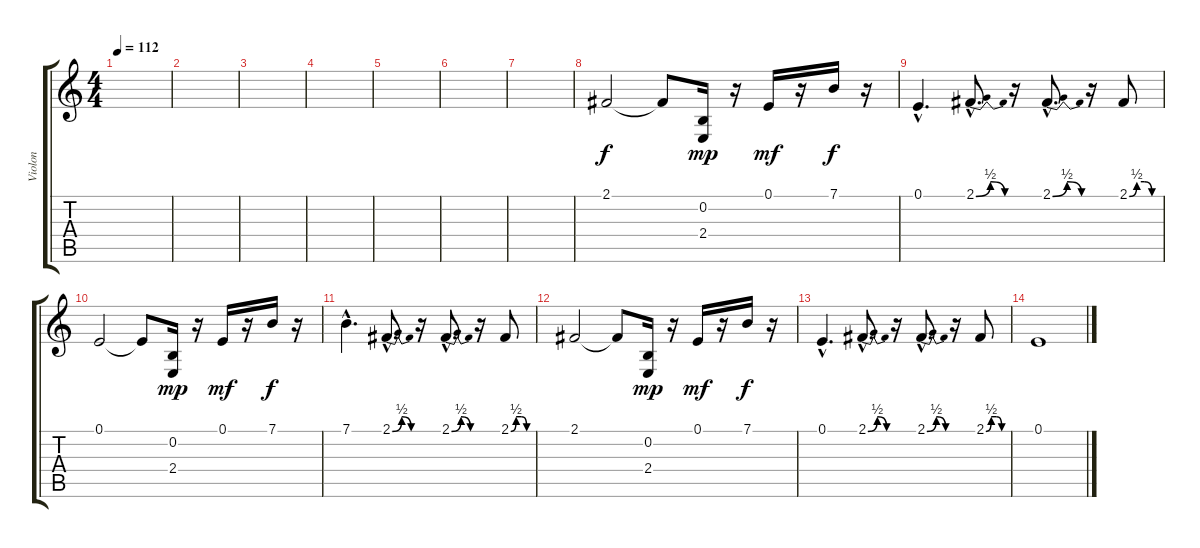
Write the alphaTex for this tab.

\track ("Violon" "Violon") {instrument viola}
\staff {score tabs}
\tuning (E4 B3 G3 D3 A2 E2) {hide}
\ts (4 4)
\tempo 112
\clef g2
\ks c
|
|
|
|
|
|
|
2.1.2 2.1{t}.8 (0.2 2.4).16{dy mp} r.16 0.1.16{dy mf} r.16 7.1.16{dy f} r.16 |
0.1{hac}.4{d} 2.1{be (bendrelease 0 0 30 2 30 2 60 0) hac}.8{d} r.16 2.1{be (bendrelease 0 0 30 2 30 2 60 0) hac}.8{d} r.16 2.1{be (custom 0 0 15 2 30 2 45 0 60 0)}.8 |
0.1.2 0.1{t}.8 (0.2 2.4).16{dy mp} r.16 0.1.16{dy mf} r.16 7.1.16{dy f} r.16 |
7.1{hac}.4{d} 2.1{be (bendrelease 0 0 30 2 30 2 60 0) hac}.8{d} r.16 2.1{be (bendrelease 0 0 30 2 30 2 60 0) hac}.8{d} r.16 2.1{be (custom 0 0 15 2 30 2 45 0 60 0)}.8 |
2.1.2 2.1{t}.8 (0.2 2.4).16{dy mp} r.16 0.1.16{dy mf} r.16 7.1.16{dy f} r.16 |
0.1{hac}.4{d} 2.1{be (bendrelease 0 0 30 2 30 2 60 0) hac}.8{d} r.16 2.1{be (bendrelease 0 0 30 2 30 2 60 0) hac}.8{d} r.16 2.1{be (custom 0 0 15 2 30 2 45 0 60 0)}.8 |
0.1.1
